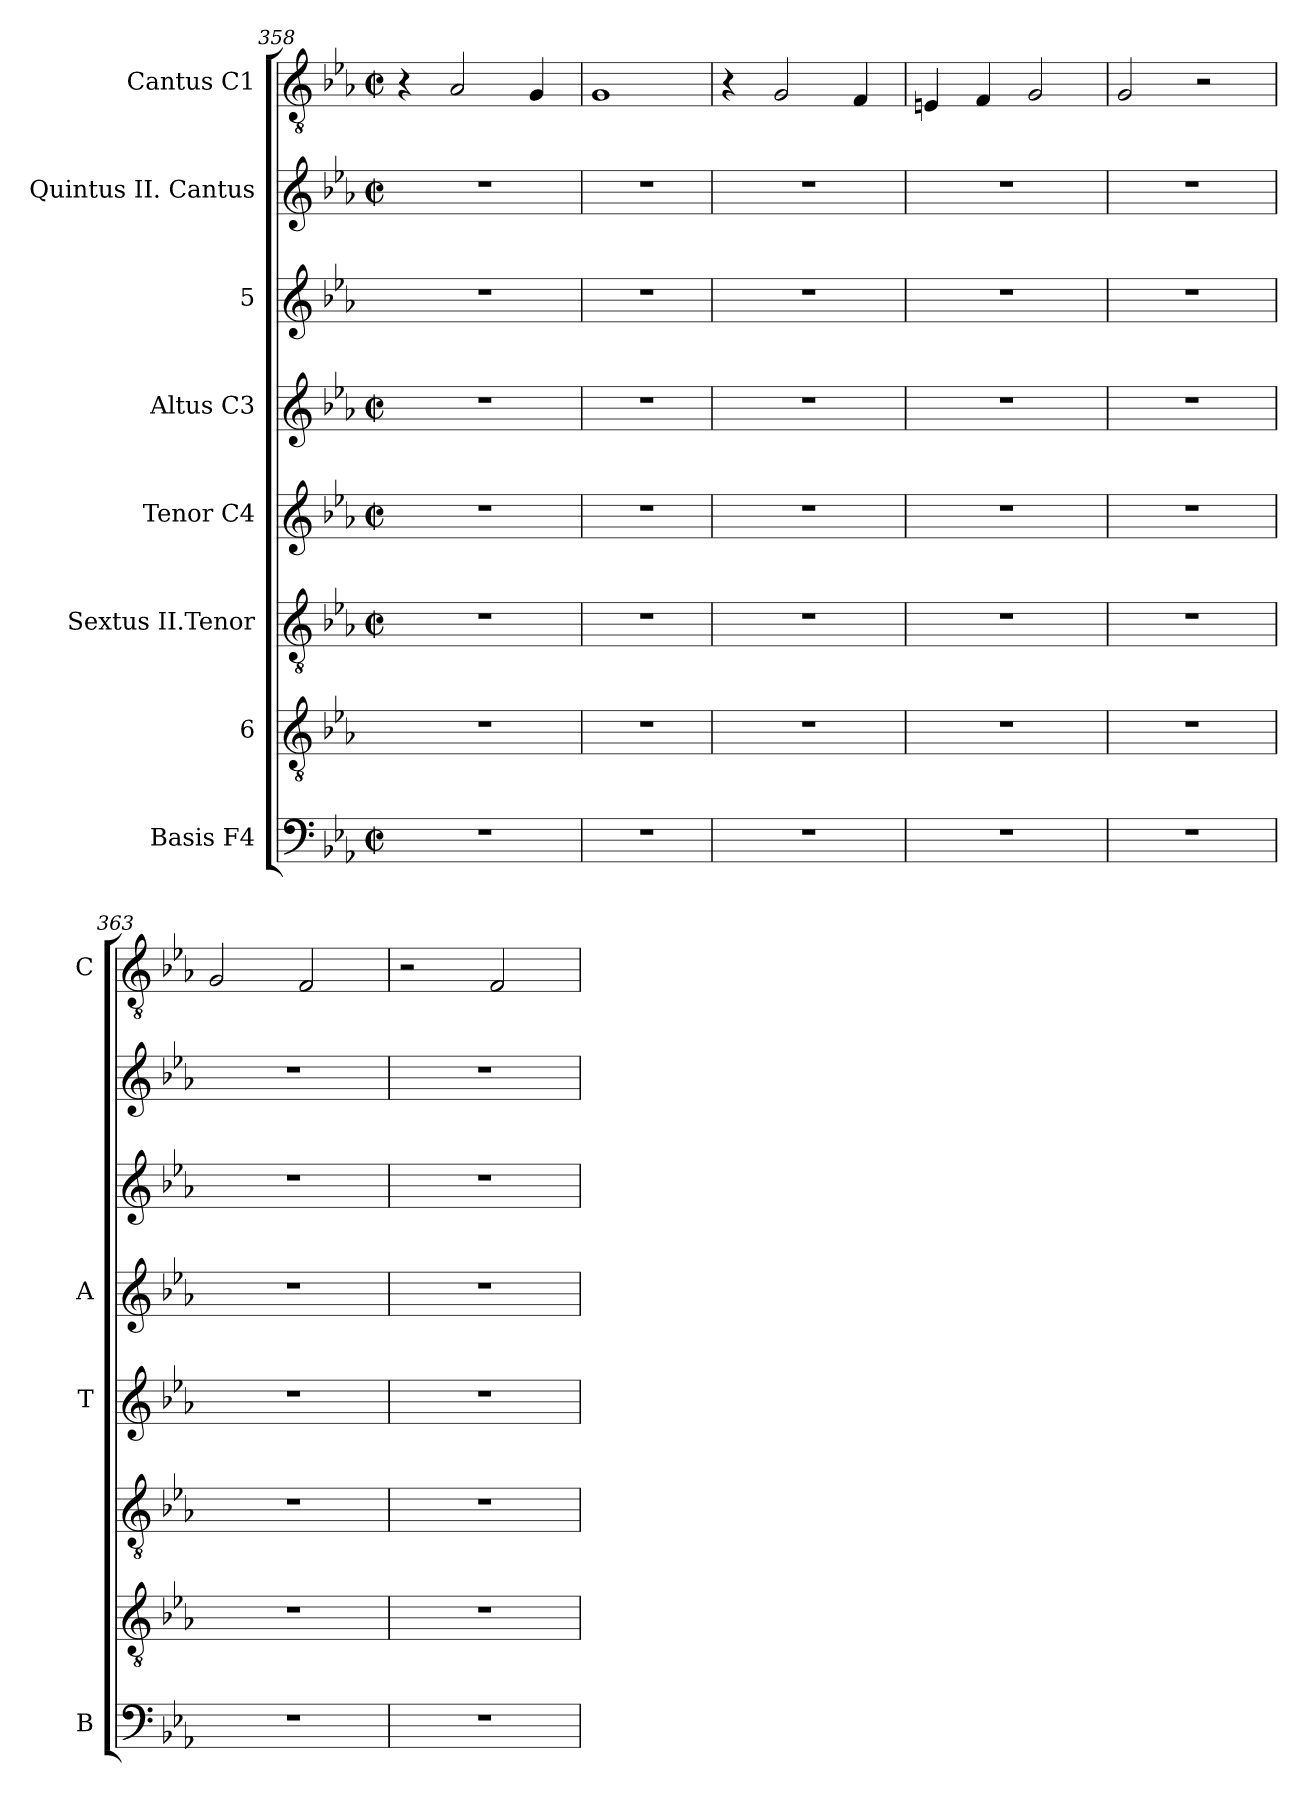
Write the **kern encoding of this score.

**kern	**kern	**kern	**kern	**kern	**kern	**kern	**kern
*part8	*part7	*part6	*part5	*part4	*part3	*part2	*part1
*staff8	*staff7	*staff6	*staff5	*staff4	*staff3	*staff2	*staff1
*I"Basis F4	*I"6	*I"Sextus II.Tenor	*I"Tenor C4	*I"Altus C3	*I"5	*I"Quintus II. Cantus	*I"Cantus C1
*I'B	*	*	*I'T	*I'A	*	*	*I'C
*clefF4	*clefGv2	*clefGv2	*clefG2	*clefG2	*clefG2	*clefG2	*clefGv2
*k[b-e-a-]	*k[b-e-a-]	*k[b-e-a-]	*k[b-e-a-]	*k[b-e-a-]	*k[b-e-a-]	*k[b-e-a-]	*k[b-e-a-]
*E-:	*E-:	*E-:	*E-:	*E-:	*E-:	*E-:	*E-:
*M2/2	*	*M2/2	*M2/2	*M2/2	*	*M2/2	*M2/2
*met(c|)	*	*met(c|)	*met(c|)	*met(c|)	*	*met(c|)	*met(c|)
=358	=358	=358	=358	=358	=358	=358	=358
1r	1r	1r	1r	1r	1r	1r	4r
.	.	.	.	.	.	.	2A-/
.	.	.	.	.	.	.	4G/
=359	=359	=359	=359	=359	=359	=359	=359
1r	1r	1r	1r	1r	1r	1r	1G
=360	=360	=360	=360	=360	=360	=360	=360
1r	1r	1r	1r	1r	1r	1r	4r
.	.	.	.	.	.	.	2G/
.	.	.	.	.	.	.	4F/
=361	=361	=361	=361	=361	=361	=361	=361
1r	1r	1r	1r	1r	1r	1r	4En/
.	.	.	.	.	.	.	4F/
.	.	.	.	.	.	.	2G/
!!LO:LB:g=z
=362	=362	=362	=362	=362	=362	=362	=362
1r	1r	1r	1r	1r	1r	1r	2G/
.	.	.	.	.	.	.	2r
=363	=363	=363	=363	=363	=363	=363	=363
1r	1r	1r	1r	1r	1r	1r	2G/
.	.	.	.	.	.	.	2F/
=364	=364	=364	=364	=364	=364	=364	=364
1r	1r	1r	1r	1r	1r	1r	2r
.	.	.	.	.	.	.	2F/
=	=	=	=	=	=	=	=
*-	*-	*-	*-	*-	*-	*-	*-
